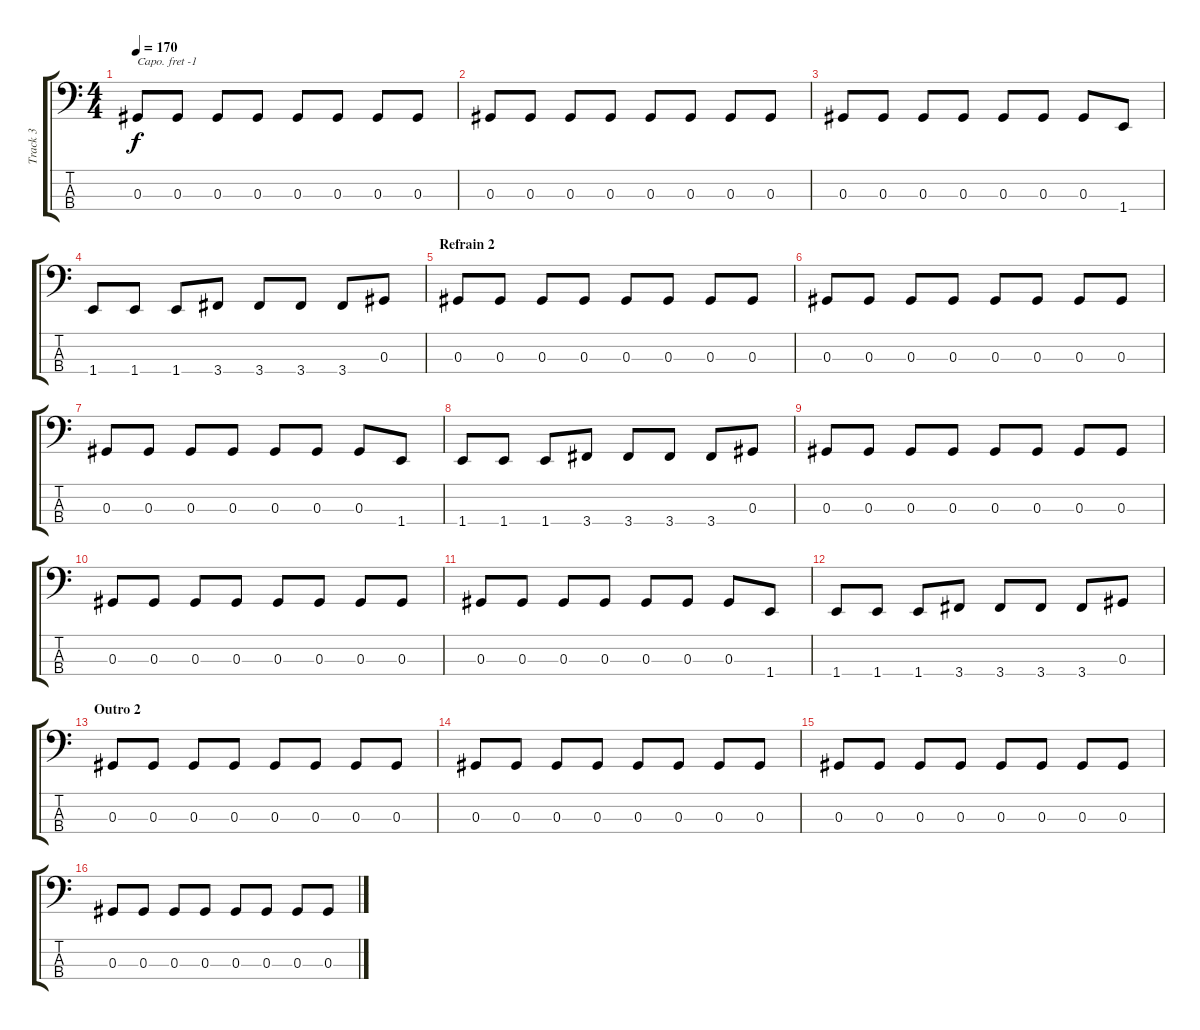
\track ("Track 3" "Track 3") {instrument electricbassfinger}
\staff {score tabs}
\capo -1
\tuning (G2 D2 A1 E1) {hide}
\ts (4 4)
\tempo 170
\clef f4
\ks c
0.3.8{dy f} 0.3.8 0.3.8 0.3.8 0.3.8 0.3.8 0.3.8 0.3.8 |
0.3.8 0.3.8 0.3.8 0.3.8 0.3.8 0.3.8 0.3.8 0.3.8 |
0.3.8 0.3.8 0.3.8 0.3.8 0.3.8 0.3.8 0.3.8 1.4.8 |
1.4.8 1.4.8 1.4.8 3.4.8 3.4.8 3.4.8 3.4.8 0.3.8 |
\section ("" "Refrain 2")
0.3.8 0.3.8 0.3.8 0.3.8 0.3.8 0.3.8 0.3.8 0.3.8 |
0.3.8 0.3.8 0.3.8 0.3.8 0.3.8 0.3.8 0.3.8 0.3.8 |
0.3.8 0.3.8 0.3.8 0.3.8 0.3.8 0.3.8 0.3.8 1.4.8 |
1.4.8 1.4.8 1.4.8 3.4.8 3.4.8 3.4.8 3.4.8 0.3.8 |
0.3.8 0.3.8 0.3.8 0.3.8 0.3.8 0.3.8 0.3.8 0.3.8 |
0.3.8 0.3.8 0.3.8 0.3.8 0.3.8 0.3.8 0.3.8 0.3.8 |
0.3.8 0.3.8 0.3.8 0.3.8 0.3.8 0.3.8 0.3.8 1.4.8 |
1.4.8 1.4.8 1.4.8 3.4.8 3.4.8 3.4.8 3.4.8 0.3.8 |
\section ("" "Outro 2")
0.3.8 0.3.8 0.3.8 0.3.8 0.3.8 0.3.8 0.3.8 0.3.8 |
0.3.8 0.3.8 0.3.8 0.3.8 0.3.8 0.3.8 0.3.8 0.3.8 |
0.3.8 0.3.8 0.3.8 0.3.8 0.3.8 0.3.8 0.3.8 0.3.8 |
0.3.8 0.3.8 0.3.8 0.3.8 0.3.8 0.3.8 0.3.8 0.3.8
